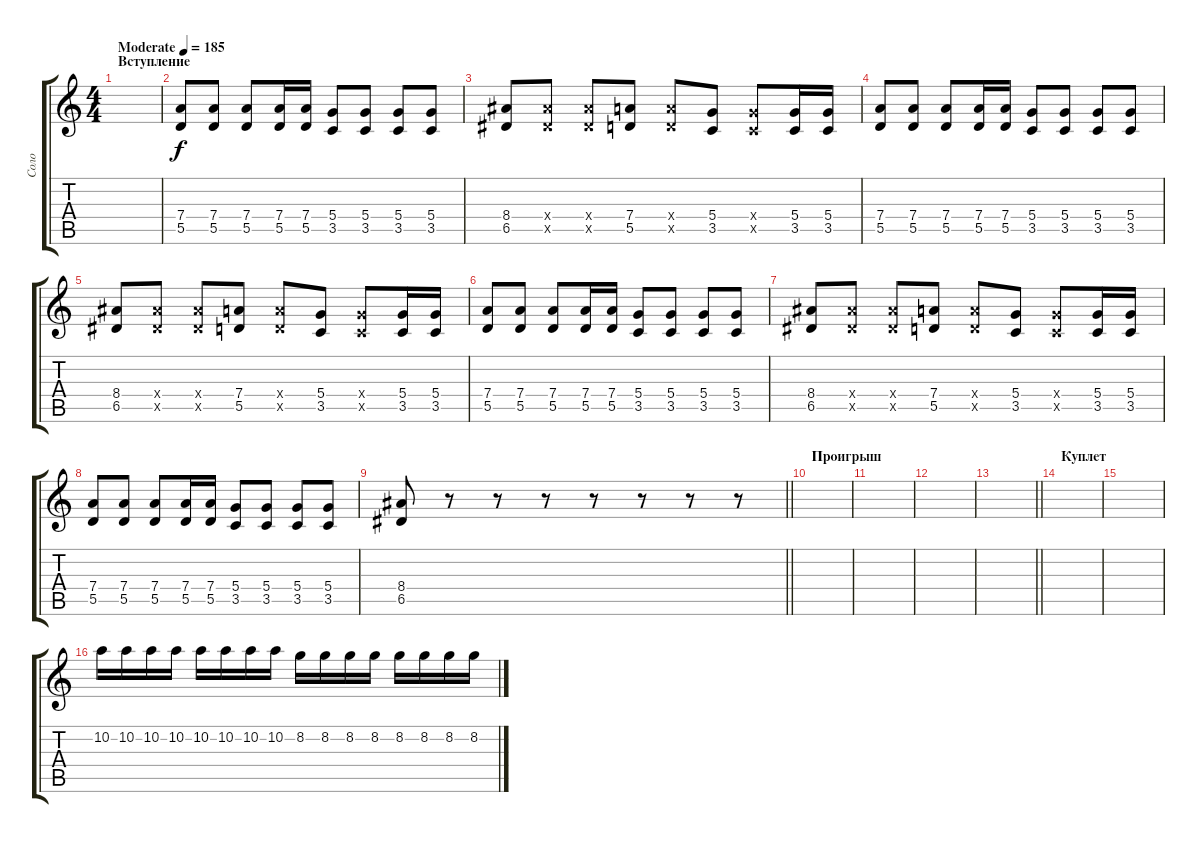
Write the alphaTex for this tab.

\track ("Соло" "Соло") {instrument electricguitarclean}
\staff {score tabs}
\tuning (E4 B3 G3 D3 A2 E2) {hide}
\ts (4 4)
\section ("" "Вступление")
\tempo (185 "Moderate")
\clef g2
\ks c
|
(7.4 5.5).8 (7.4 5.5).8 (7.4 5.5).8 (7.4 5.5).16 (7.4 5.5).16 (5.4 3.5).8 (5.4 3.5).8 (5.4 3.5).8 (5.4 3.5).8 |
(8.4 6.5).8 (8.4{x} 6.5{x}).8 (8.4{x} 6.5{x}).8 (7.4 5.5).8 (7.4{x} 5.5{x}).8 (5.4 3.5).8 (5.4{x} 3.5{x}).8 (5.4 3.5).16 (5.4 3.5).16 |
(7.4 5.5).8 (7.4 5.5).8 (7.4 5.5).8 (7.4 5.5).16 (7.4 5.5).16 (5.4 3.5).8 (5.4 3.5).8 (5.4 3.5).8 (5.4 3.5).8 |
(8.4 6.5).8 (8.4{x} 6.5{x}).8 (8.4{x} 6.5{x}).8 (7.4 5.5).8 (7.4{x} 5.5{x}).8 (5.4 3.5).8 (5.4{x} 3.5{x}).8 (5.4 3.5).16 (5.4 3.5).16 |
(7.4 5.5).8 (7.4 5.5).8 (7.4 5.5).8 (7.4 5.5).16 (7.4 5.5).16 (5.4 3.5).8 (5.4 3.5).8 (5.4 3.5).8 (5.4 3.5).8 |
(8.4 6.5).8 (8.4{x} 6.5{x}).8 (8.4{x} 6.5{x}).8 (7.4 5.5).8 (7.4{x} 5.5{x}).8 (5.4 3.5).8 (5.4{x} 3.5{x}).8 (5.4 3.5).16 (5.4 3.5).16 |
(7.4 5.5).8 (7.4 5.5).8 (7.4 5.5).8 (7.4 5.5).16 (7.4 5.5).16 (5.4 3.5).8 (5.4 3.5).8 (5.4 3.5).8 (5.4 3.5).8 |
\barLineRight lightlight
(8.4 6.5).8 r.8 r.8 r.8 r.8 r.8 r.8 r.8 |
\section ("" "Проигрыш")
|
|
|
\barLineRight lightlight
|
\section ("" "Куплет")
|
|
10.2.16{instrument overdrivenguitar} 10.2.16 10.2.16 10.2.16 10.2.16 10.2.16 10.2.16 10.2.16 8.2.16 8.2.16 8.2.16 8.2.16 8.2.16 8.2.16 8.2.16 8.2.16
